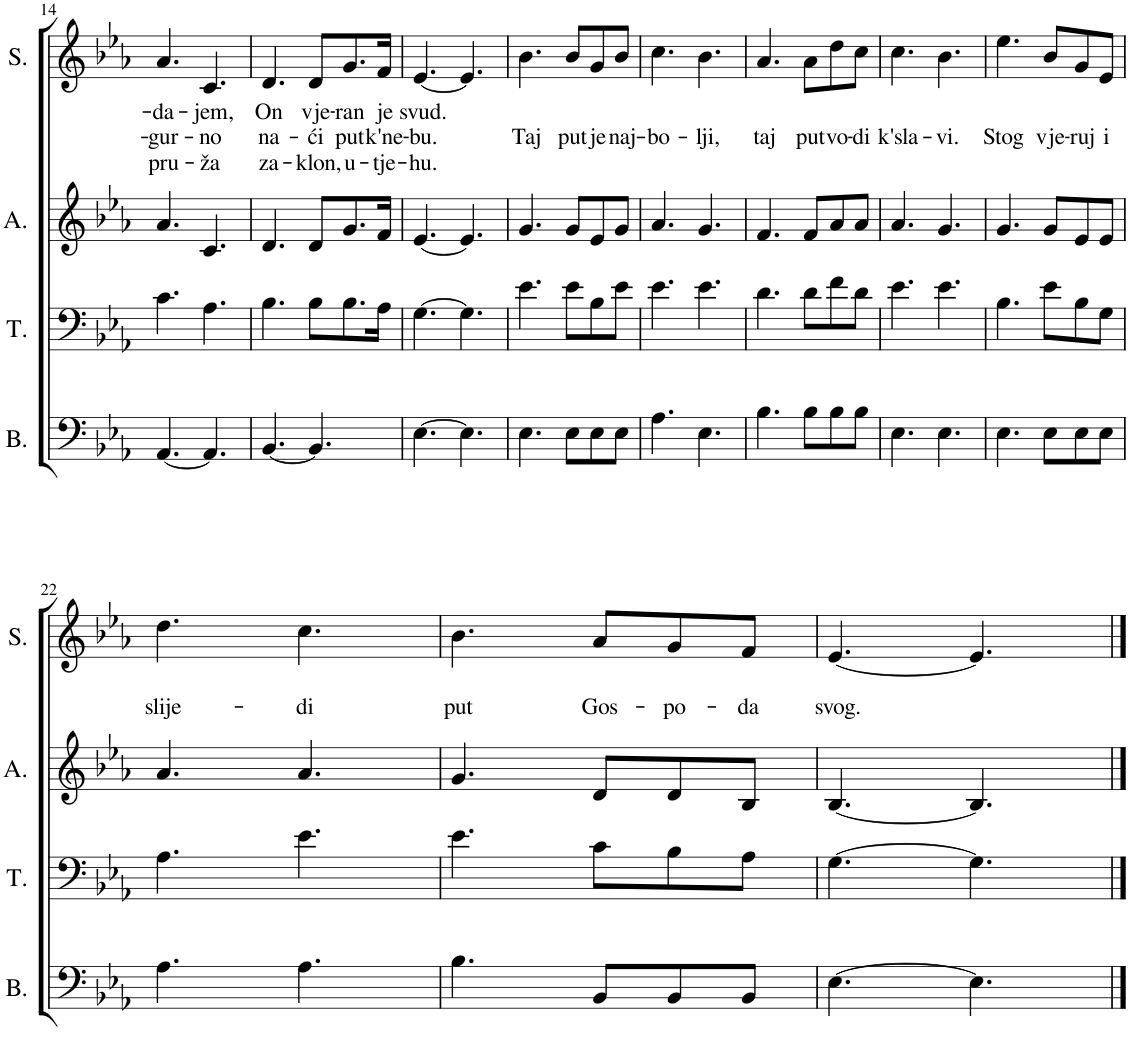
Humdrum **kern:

**kern	**kern	**kern	**kern	**text	**text	**text
*part4	*part3	*part2	*part1	*part1	*part1	*part1
*staff4	*staff3	*staff2	*staff1	*staff1	*staff1	*staff1
*I"Bass	*I"Tenor	*I"Alto	*I"Soprano	*	*	*
*I'B.	*I'T.	*I'A.	*I'S.	*	*	*
!!LO:PB:g=z
*clefF4	*clefF4	*clefG2	*clefG2	*	*	*
*k[b-e-a-]	*k[b-e-a-]	*k[b-e-a-]	*k[b-e-a-]	*	*	*
*M6/8	*M6/8	*M6/8	*M6/8	*	*	*
=14	=14	=14	=14	=14	=14	=14
!	!	!	!	!LO:LY:b	!LO:LY:b	!LO:LY:b
[4.AA-/	4.c\	4.a-/	4.a-/	-da-	-gur-	pru-
!	!	!	!	!LO:LY:b	!LO:LY:b	!LO:LY:b
4.AA-/]	4.A-\	4.c/	4.c/	-jem,	-no	-ža
=15	=15	=15	=15	=15	=15	=15
!	!	!	!	!LO:LY:b	!LO:LY:b	!LO:LY:b
[4.BB-/	4.B-\	4.d/	4.d/	On	na-	za-
!	!	!	!	!LO:LY:b	!LO:LY:b	!LO:LY:b
4.BB-/]	8B-\L	8d/L	8d/L	vje-	-ći	-klon,
!	!	!	!	!LO:LY:b	!LO:LY:b	!LO:LY:b
.	8.B-\	8.g/	8.g/	-ran	put	u-
!	!	!	!	!LO:LY:b	!LO:LY:b	!LO:LY:b
.	16A-\Jk	16f/Jk	16f/Jk	je	k'ne-	-tje-
=16	=16	=16	=16	=16	=16	=16
!	!	!	!	!LO:LY:b	!LO:LY:b	!LO:LY:b
[4.E-\	[4.G\	[4.e-/	[4.e-/	svud.	-bu.	-hu.
4.E-\]	4.G\]	4.e-/]	4.e-/]	.	.	.
=17	=17	=17	=17	=17	=17	=17
!	!	!	!	!	!LO:LY:b	!
4.E-\	4.e-\	4.g/	4.b-\	.	Taj	.
!	!	!	!	!	!LO:LY:b	!
8E-\L	8e-\L	8g/L	8b-/L	.	put	.
!	!	!	!	!	!LO:LY:b	!
8E-\	8B-\	8e-/	8g/	.	je	.
!	!	!	!	!	!LO:LY:b	!
8E-\J	8e-\J	8g/J	8b-/J	.	naj-	.
=18	=18	=18	=18	=18	=18	=18
!	!	!	!	!	!LO:LY:b	!
4.A-\	4.e-\	4.a-/	4.cc\	.	-bo-	.
!	!	!	!	!	!LO:LY:b	!
4.E-\	4.e-\	4.g/	4.b-\	.	-lji,	.
=19	=19	=19	=19	=19	=19	=19
!	!	!	!	!	!LO:LY:b	!
4.B-\	4.d\	4.f/	4.a-/	.	taj	.
!	!	!	!	!	!LO:LY:b	!
8B-\L	8d\L	8f/L	8a-\L	.	put	.
!	!	!	!	!	!LO:LY:b	!
8B-\	8f\	8a-/	8dd\	.	vo-	.
!	!	!	!	!	!LO:LY:b	!
8B-\J	8d\J	8a-/J	8cc\J	.	-di	.
=20	=20	=20	=20	=20	=20	=20
!	!	!	!	!	!LO:LY:b	!
4.E-\	4.e-\	4.a-/	4.cc\	.	k'sla-	.
!	!	!	!	!	!LO:LY:b	!
4.E-\	4.e-\	4.g/	4.b-\	.	-vi.	.
=21	=21	=21	=21	=21	=21	=21
!	!	!	!	!	!LO:LY:b	!
4.E-\	4.B-\	4.g/	4.ee-\	.	Stog	.
!	!	!	!	!	!LO:LY:b	!
8E-\L	8e-\L	8g/L	8b-/L	.	vje-	.
!	!	!	!	!	!LO:LY:b	!
8E-\	8B-\	8e-/	8g/	.	-ruj	.
!	!	!	!	!	!LO:LY:b	!
8E-\J	8G\J	8e-/J	8e-/J	.	i	.
!!LO:LB:g=z
=22	=22	=22	=22	=22	=22	=22
!	!	!	!	!	!LO:LY:b	!
4.A-\	4.A-\	4.a-/	4.dd\	.	slije-	.
!	!	!	!	!	!LO:LY:b	!
4.A-\	4.e-\	4.a-/	4.cc\	.	-di	.
=23	=23	=23	=23	=23	=23	=23
!	!	!	!	!	!LO:LY:b	!
4.B-\	4.e-\	4.g/	4.b-\	.	put	.
!	!	!	!	!	!LO:LY:b	!
8BB-/L	8c\L	8d/L	8a-/L	.	Gos-	.
!	!	!	!	!	!LO:LY:b	!
8BB-/	8B-\	8d/	8g/	.	-po-	.
!	!	!	!	!	!LO:LY:b	!
8BB-/J	8A-\J	8B-/J	8f/J	.	-da	.
=24	=24	=24	=24	=24	=24	=24
!	!	!	!	!	!LO:LY:b	!
[4.E-\	[4.G\	[4.B-/	[4.e-/	.	svog.	.
4.E-\]	4.G\]	4.B-/]	4.e-/]	.	.	.
==	==	==	==	==	==	==
*-	*-	*-	*-	*-	*-	*-
